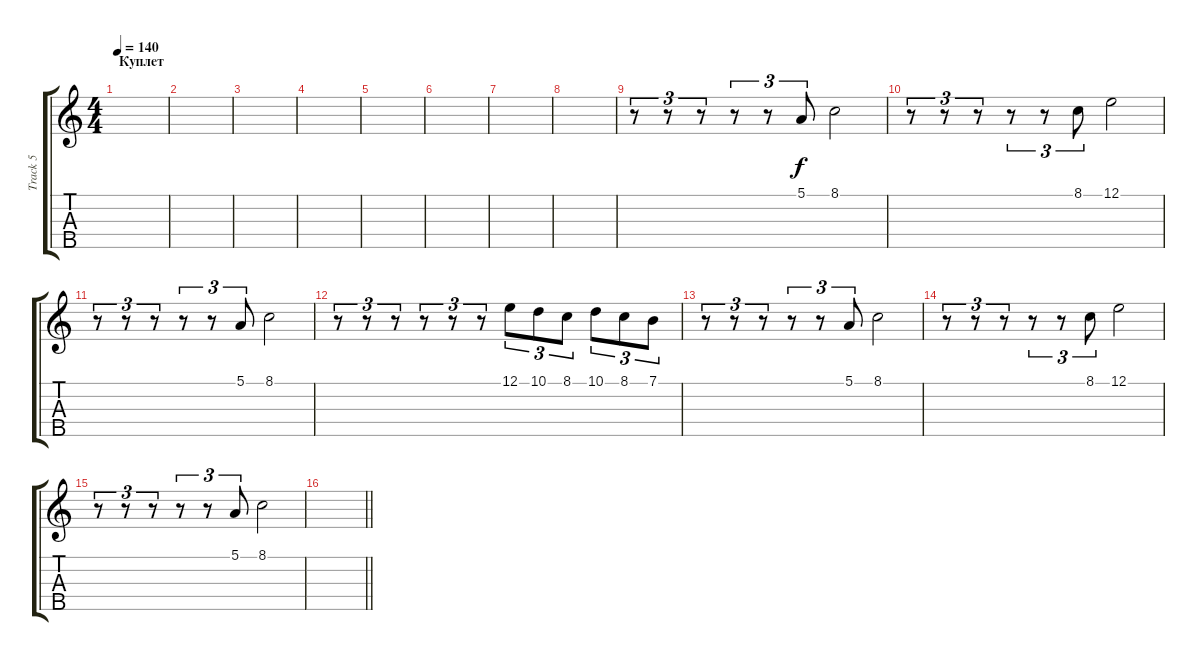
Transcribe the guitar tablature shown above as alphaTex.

\track ("Track 5" "Track 5") {instrument brasssection}
\staff {score tabs}
\tuning (E4 B3 G3 D3 A2) {hide}
\ts (4 4)
\section ("" "Куплет")
\tempo 140
\clef g2
\ks c
|
|
|
|
|
|
|
|
r.8{tu (3 2)} r.8{tu (3 2)} r.8{tu (3 2)} r.8{tu (3 2)} r.8{tu (3 2)} 5.1.8{tu (3 2)} 8.1.2 |
r.8{tu (3 2)} r.8{tu (3 2)} r.8{tu (3 2)} r.8{tu (3 2)} r.8{tu (3 2)} 8.1.8{tu (3 2)} 12.1.2 |
r.8{tu (3 2)} r.8{tu (3 2)} r.8{tu (3 2)} r.8{tu (3 2)} r.8{tu (3 2)} 5.1.8{tu (3 2)} 8.1.2 |
r.8{tu (3 2)} r.8{tu (3 2)} r.8{tu (3 2)} r.8{tu (3 2)} r.8{tu (3 2)} r.8{tu (3 2)} 12.1.8{tu (3 2)} 10.1.8{tu (3 2)} 8.1.8{tu (3 2)} 10.1.8{tu (3 2)} 8.1.8{tu (3 2)} 7.1.8{tu (3 2)} |
r.8{tu (3 2)} r.8{tu (3 2)} r.8{tu (3 2)} r.8{tu (3 2)} r.8{tu (3 2)} 5.1.8{tu (3 2)} 8.1.2 |
r.8{tu (3 2)} r.8{tu (3 2)} r.8{tu (3 2)} r.8{tu (3 2)} r.8{tu (3 2)} 8.1.8{tu (3 2)} 12.1.2 |
r.8{tu (3 2)} r.8{tu (3 2)} r.8{tu (3 2)} r.8{tu (3 2)} r.8{tu (3 2)} 5.1.8{tu (3 2)} 8.1.2 |
\barLineRight lightlight
